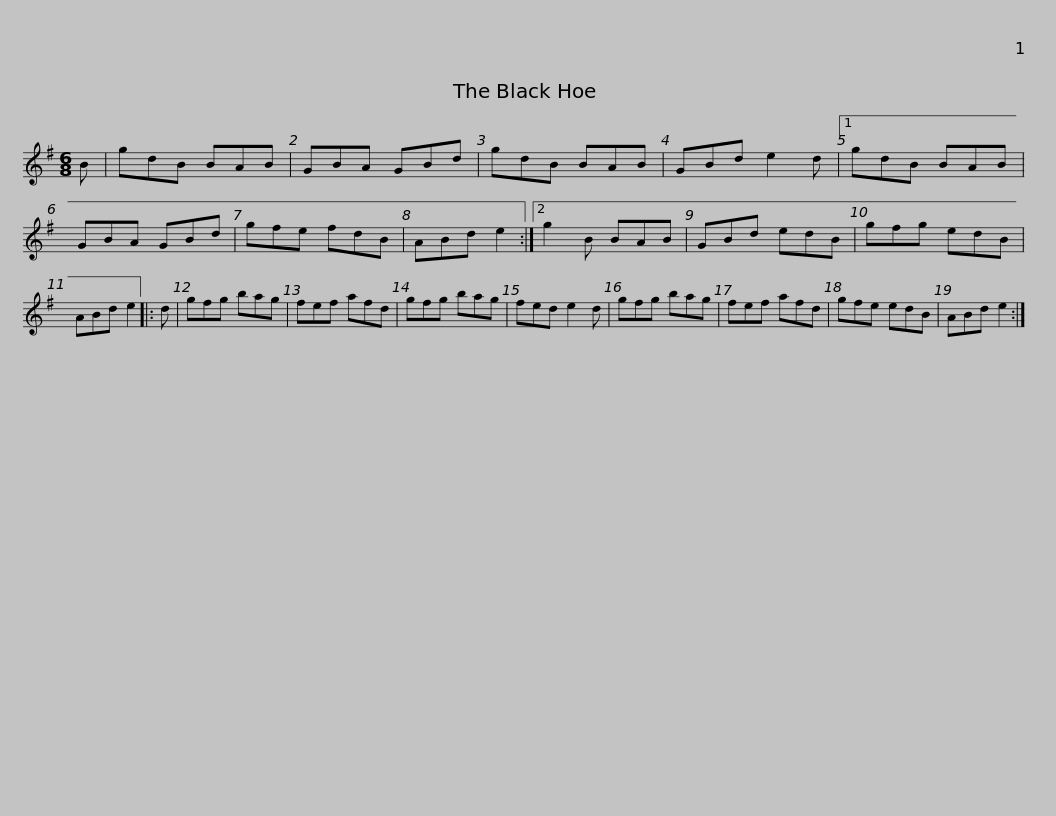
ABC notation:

X:1
L:1/8
M:6/8
I:linebreak $
K:G
V:1 treble
V:1
 B | gdB BAB | GBA GBd | gdB BAB | GBd e2 d |1 %5
 gdB BAB | GBA GBd | gfe fdB |$ ABd e2 :|2 g2 B BAB | %10
 GBd edB | gfg edB | ABd e2 |: d | gfg bag | %15
 fef afd |$ gfg bag | fed e2 d | gfg bag | fef afd | %20
 gfe edB | ABd e2 :| %22
